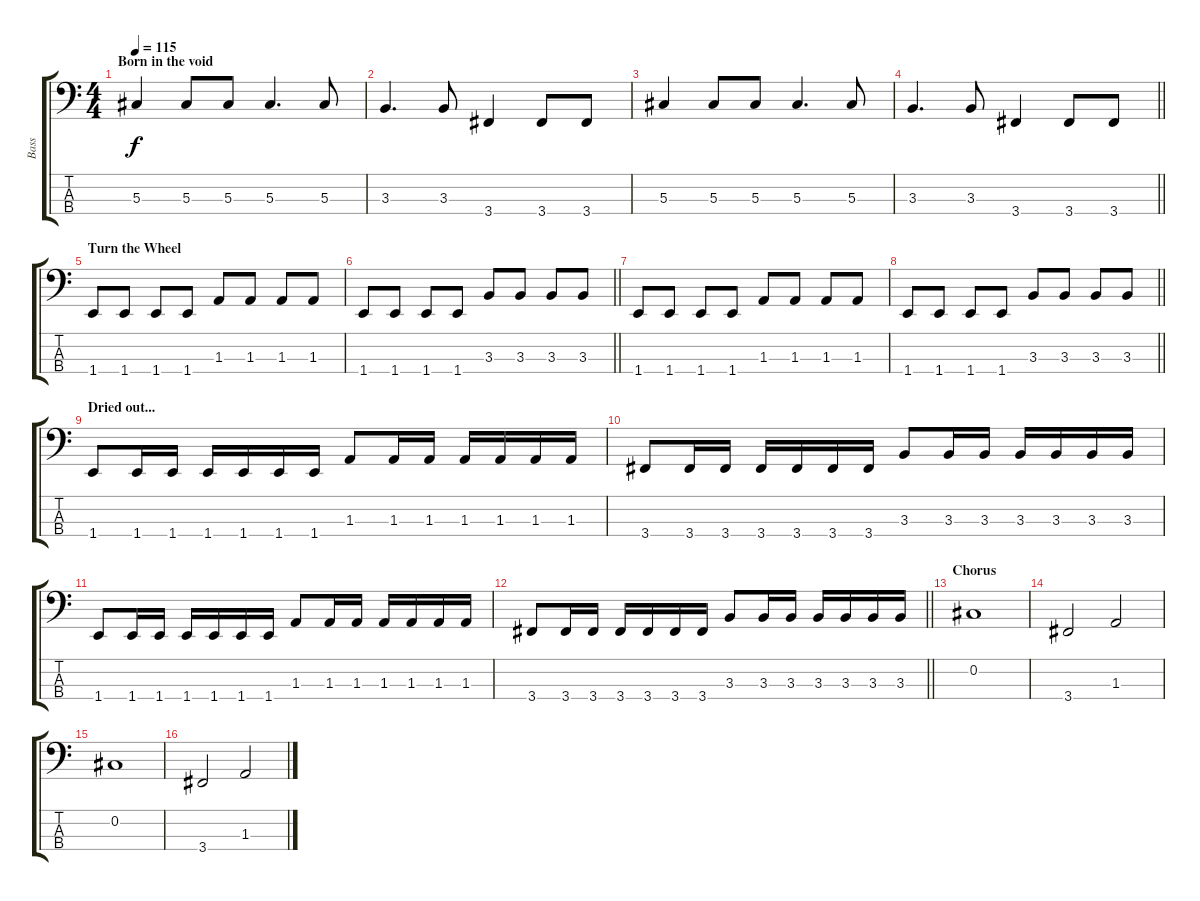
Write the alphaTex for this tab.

\track ("Bass" "Bass") {instrument electricbassfinger}
\staff {score tabs}
\tuning (Gb2 Db2 Ab1 Eb1) {hide}
\ts (4 4)
\section ("" "Born in the void")
\tempo 115
\clef f4
\ks c
5.3.4{dy f} 5.3.8 5.3.8 5.3.4{d} 5.3.8 |
3.3.4{d} 3.3.8 3.4.4 3.4.8 3.4.8 |
5.3.4 5.3.8 5.3.8 5.3.4{d} 5.3.8 |
\barLineRight lightlight
3.3.4{d} 3.3.8 3.4.4 3.4.8 3.4.8 |
\section ("" "Turn the Wheel")
1.4.8 1.4.8 1.4.8 1.4.8 1.3.8 1.3.8 1.3.8 1.3.8 |
\barLineRight lightlight
1.4.8 1.4.8 1.4.8 1.4.8 3.3.8 3.3.8 3.3.8 3.3.8 |
1.4.8 1.4.8 1.4.8 1.4.8 1.3.8 1.3.8 1.3.8 1.3.8 |
\barLineRight lightlight
1.4.8 1.4.8 1.4.8 1.4.8 3.3.8 3.3.8 3.3.8 3.3.8 |
\section ("" "Dried out...")
1.4.8 1.4.16 1.4.16 1.4.16 1.4.16 1.4.16 1.4.16 1.3.8 1.3.16 1.3.16 1.3.16 1.3.16 1.3.16 1.3.16 |
3.4.8 3.4.16 3.4.16 3.4.16 3.4.16 3.4.16 3.4.16 3.3.8 3.3.16 3.3.16 3.3.16 3.3.16 3.3.16 3.3.16 |
1.4.8 1.4.16 1.4.16 1.4.16 1.4.16 1.4.16 1.4.16 1.3.8 1.3.16 1.3.16 1.3.16 1.3.16 1.3.16 1.3.16 |
\barLineRight lightlight
3.4.8 3.4.16 3.4.16 3.4.16 3.4.16 3.4.16 3.4.16 3.3.8 3.3.16 3.3.16 3.3.16 3.3.16 3.3.16 3.3.16 |
\section ("" "Chorus")
0.2.1 |
3.4.2 1.3.2 |
0.2.1 |
3.4.2 1.3.2
